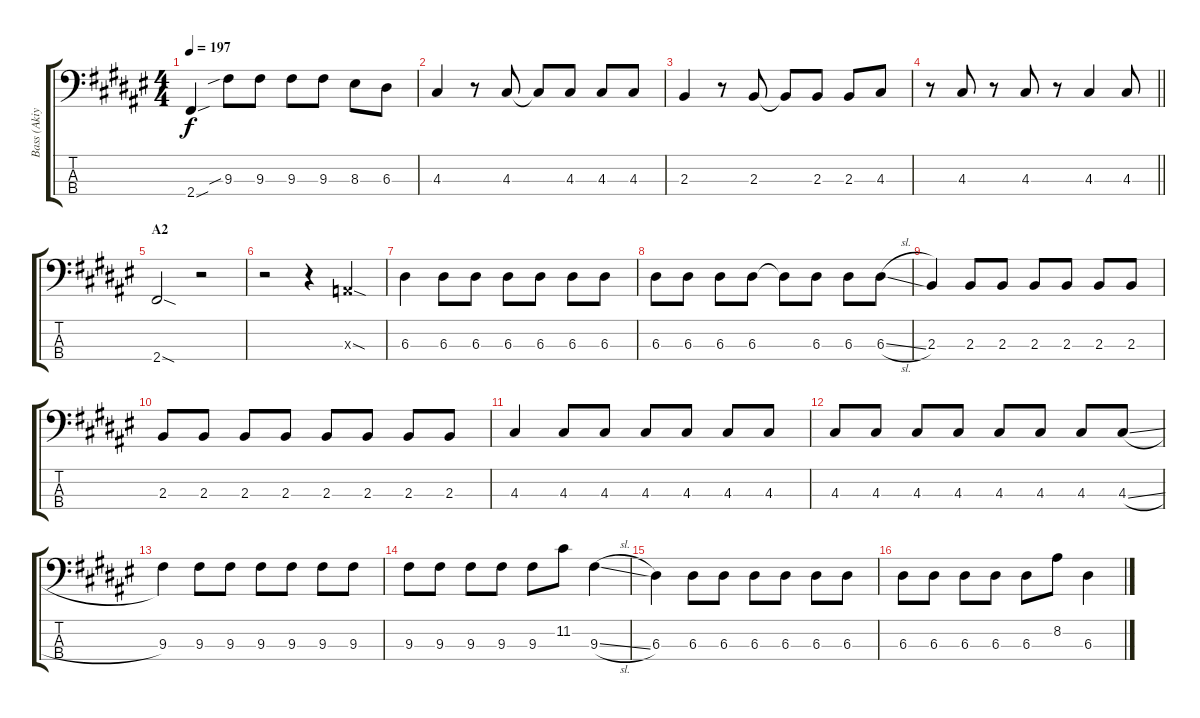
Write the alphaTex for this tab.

\track ("Bass (Akiyama Mio)" "Bass (Akiy") {instrument distortionguitar}
\staff {score tabs}
\tuning (G2 D2 A1 E1) {hide}
\ts (4 4)
\tempo 197
\clef f4
\ks f#
2.4{sou}.4{dy f} 9.3{sib}.8 9.3.8 9.3.8 9.3.8 8.3.8 6.3.8 |
4.3.4 r.8 4.3.8 4.3{t}.8 4.3.8 4.3.8 4.3.8 |
2.3.4 r.8 2.3.8 2.3{t}.8 2.3.8 2.3.8 4.3.8 |
\barLineRight lightlight
r.8 4.3.8 r.8 4.3.8 r.8 4.3.4 4.3.8 |
\section ("" "A2")
2.4{sod}.2 r.2 |
r.2 r.4 0.3{sod x}.4 |
6.3.4 6.3.8 6.3.8 6.3.8 6.3.8 6.3.8 6.3.8 |
6.3.8 6.3.8 6.3.8 6.3.8 6.3{t}.8 6.3.8 6.3.8 6.3{sl}.8 |
2.3.4 2.3.8 2.3.8 2.3.8 2.3.8 2.3.8 2.3.8 |
2.3.8 2.3.8 2.3.8 2.3.8 2.3.8 2.3.8 2.3.8 2.3.8 |
4.3.4 4.3.8 4.3.8 4.3.8 4.3.8 4.3.8 4.3.8 |
4.3.8 4.3.8 4.3.8 4.3.8 4.3.8 4.3.8 4.3.8 4.3{sl}.8 |
9.3.4 9.3.8 9.3.8 9.3.8 9.3.8 9.3.8 9.3.8 |
9.3.8 9.3.8 9.3.8 9.3.8 9.3.8 11.2.8 9.3{sl}.4 |
6.3.4 6.3.8 6.3.8 6.3.8 6.3.8 6.3.8 6.3.8 |
6.3.8 6.3.8 6.3.8 6.3.8 6.3.8 8.2.8 6.3{sl}.4
